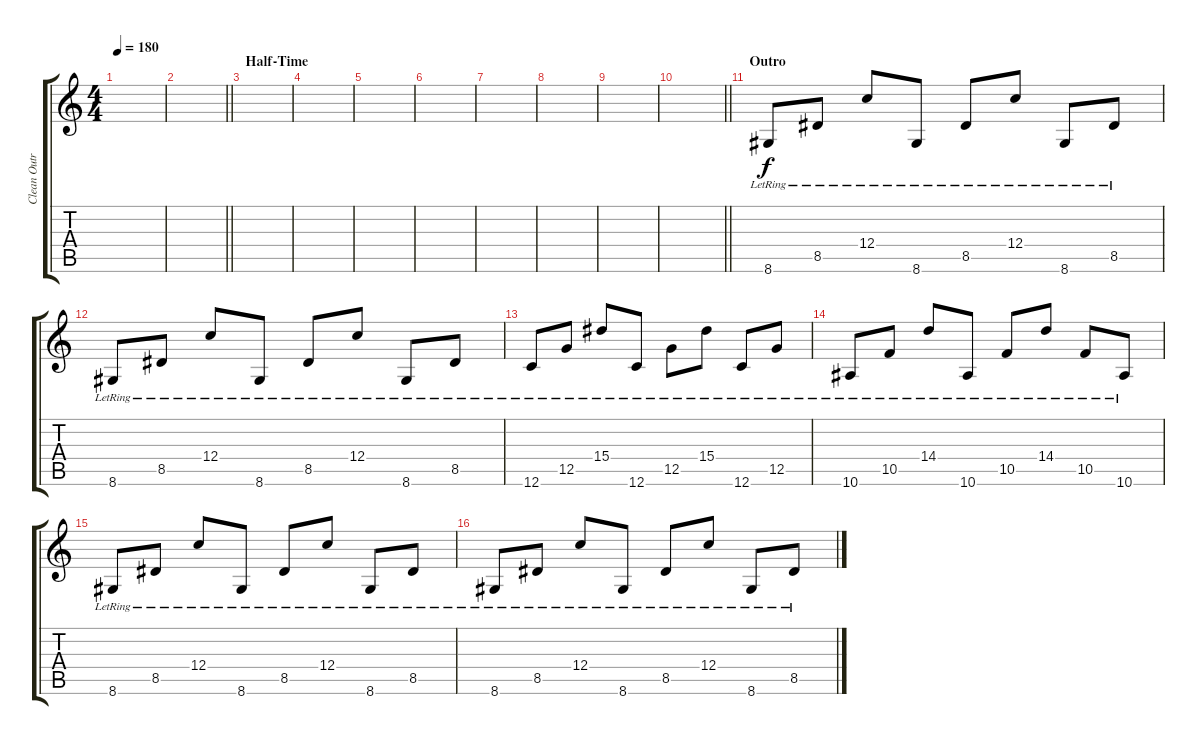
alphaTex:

\track ("Clean Outro" "Clean Outr") {instrument electricguitarjazz}
\staff {score tabs}
\tuning (D4 A3 F3 C3 G2 C2) {hide}
\ts (4 4)
\tempo 180
\clef g2
\ks c
|
\barLineRight lightlight
|
\section ("" "Half-Time")
|
|
|
|
|
|
|
\barLineRight lightlight
|
\section ("" "Outro")
8.6{lr}.8 8.5{lr}.8 12.4{lr}.8 8.6{lr}.8 8.5{lr}.8 12.4{lr}.8 8.6{lr}.8 8.5{lr}.8 |
8.6{lr}.8 8.5{lr}.8 12.4{lr}.8 8.6{lr}.8 8.5{lr}.8 12.4{lr}.8 8.6{lr}.8 8.5{lr}.8 |
12.6{lr}.8 12.5{lr}.8 15.4{lr}.8 12.6{lr}.8 12.5{lr}.8 15.4{lr}.8 12.6{lr}.8 12.5{lr}.8 |
10.6{lr}.8 10.5{lr}.8 14.4{lr}.8 10.6{lr}.8 10.5{lr}.8 14.4{lr}.8 10.5{lr}.8 10.6{lr}.8 |
8.6{lr}.8 8.5{lr}.8 12.4{lr}.8 8.6{lr}.8 8.5{lr}.8 12.4{lr}.8 8.6{lr}.8 8.5{lr}.8 |
8.6{lr}.8 8.5{lr}.8 12.4{lr}.8 8.6{lr}.8 8.5{lr}.8 12.4{lr}.8 8.6{lr}.8 8.5{lr}.8
